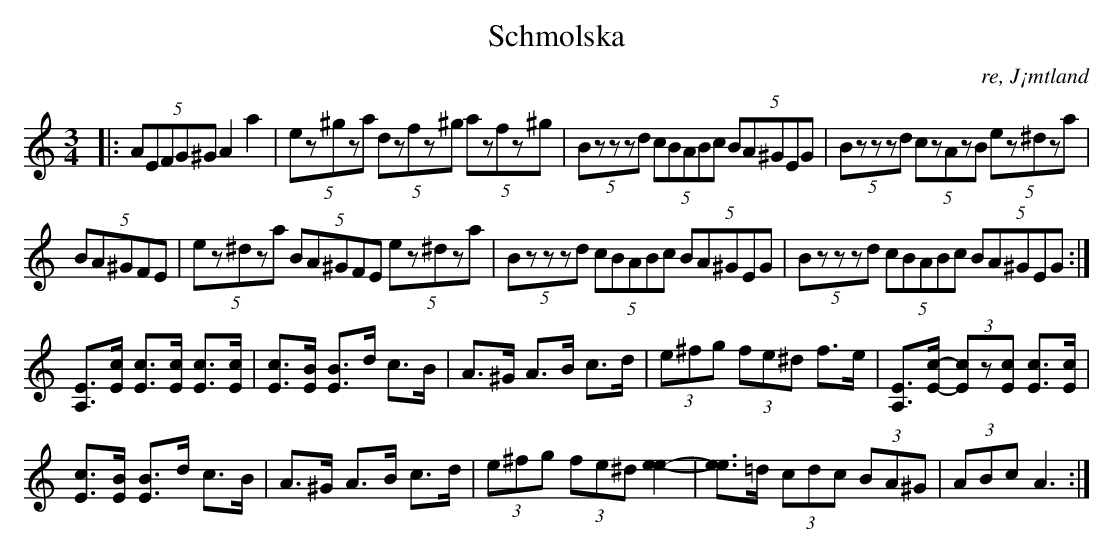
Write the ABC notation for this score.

X:1
T:Schmolska
O: re, J¡mtland
M:3/4
L:1/8
K:Am
|: (5:2AEFG^G A2 a2 | (5:2ez^gza (5:2dzfz^g (5:2azfz^g | (5:2Bzzzd (5:2cBABc (5:2BA^GEG | (5:2Bzzzd (5:2czAzB (5:2ez^dza |
(5:2BA^GFE | (5:2ez^dza (5:2BA^GFE (5:2ez^dza | (5:2Bzzzd (5:2cBABc (5:2BA^GEG | (5:2Bzzzd (5:2cBABc (5:2BA^GEG  :|
[EA,]>[cE] [cE]>[cE] [cE]>[cE] | [cE]>[BE] [BE]>d c>B | A>^G A>B c>d | (3e^fg (3fe^d f>e | [EA,]>[c-E-] (3[cE]z[cE] [cE]>[cE] |
[cE]>[BE] [BE]>d c>B | A>^G A>B c>d | (3e^fg (3fe^d [e2-e2-] | [ee]>=d (3cdc (3BA^G | (3ABc A3 :|]
